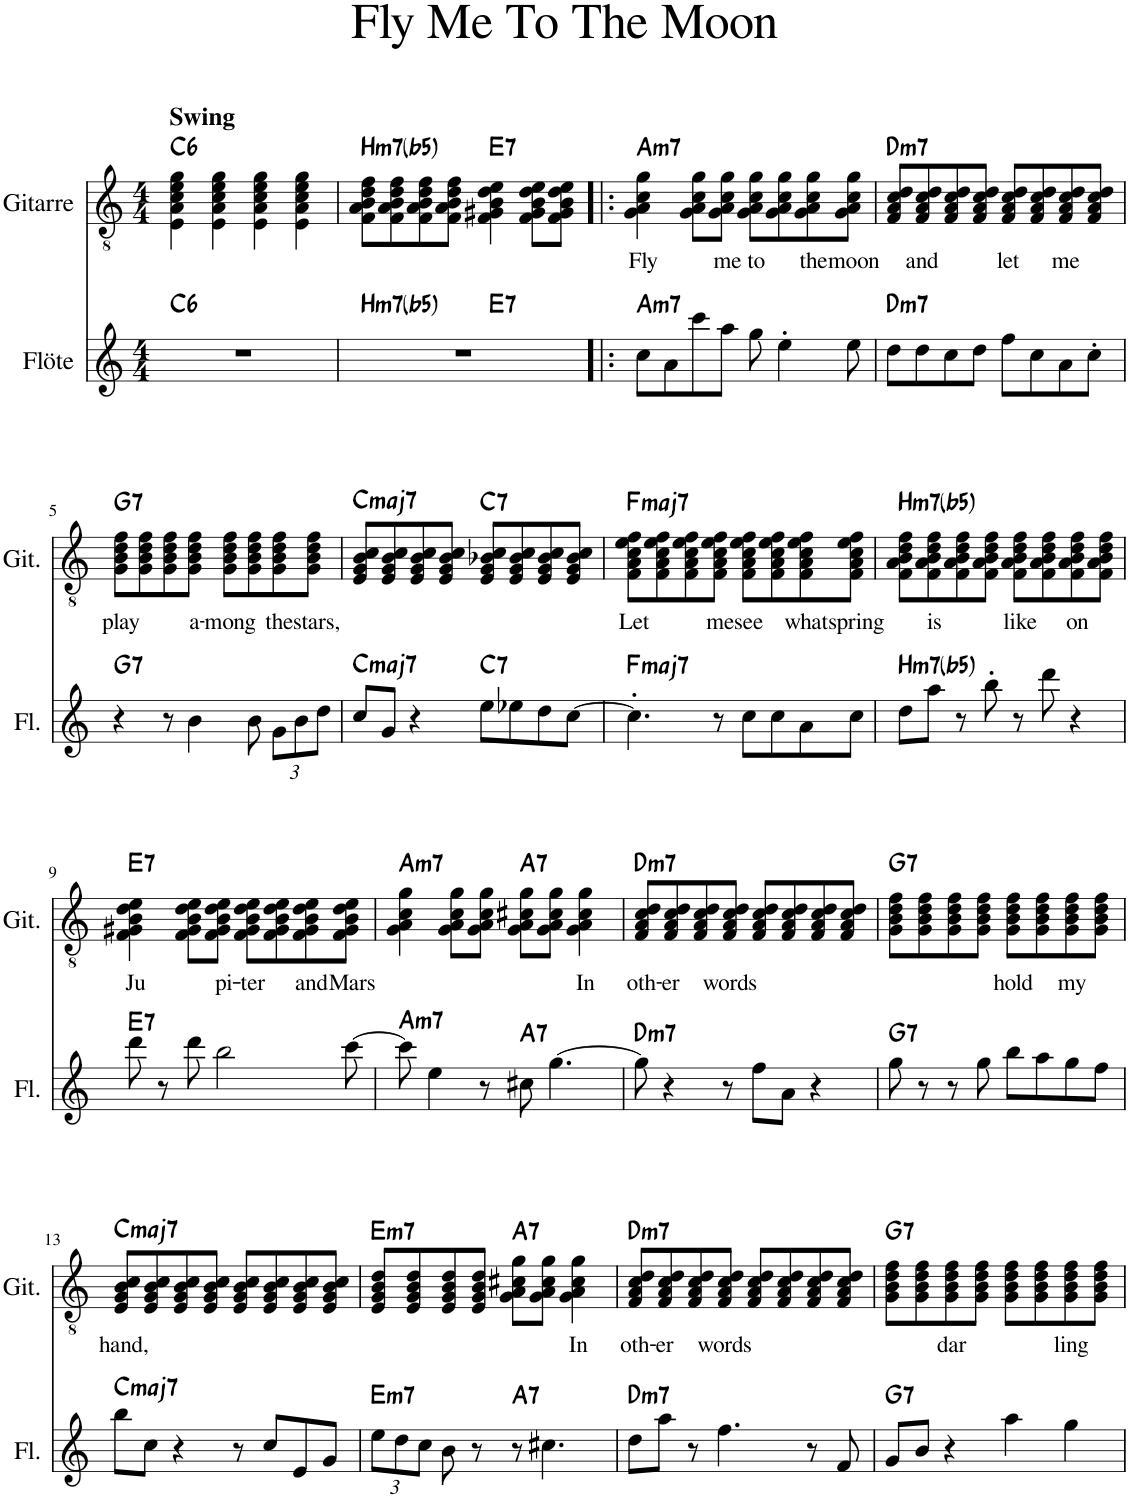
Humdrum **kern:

**kern	**harte	**kern	**text	**harte
*part2	*part2	*part1	*part1	*part1
*staff2	*	*staff1	*staff1	*
*I"Flöte	*	*I"Gitarre	*	*
*I'Fl.	*	*I'Git.	*	*
*clefG2	*	*clefGv2	*	*
*k[]	*	*k[]	*	*
*M4/4	*	*M4/4	*	*
=1	=1	=1	=1	=1
!	!LO:H:kt=6	!LO:TX:a:B:t=Swing	!	!LO:H:kt=6
1r	C:maj6	4E\ 4A\ 4c\ 4e\ 4g\	.	C:maj6
.	.	4E\ 4A\ 4c\ 4e\ 4g\	.	.
.	.	4E\ 4A\ 4c\ 4e\ 4g\	.	.
.	.	4E\ 4A\ 4c\ 4e\ 4g\	.	.
=2	=2	=2	=2	=2
!	!LO:H:kt=Hm7(b5)	!	!	!LO:H:kt=Hm7(b5)
*^	*	*	*	*
1r	2ryy	N	8F\ 8A\ 8B\ 8d\ 8f\L	.	N
.	.	.	8F\ 8A\ 8B\ 8d\ 8f\	.	.
.	.	.	8F\ 8A\ 8B\ 8d\ 8f\	.	.
.	.	.	8F\ 8A\ 8B\ 8d\ 8f\J	.	.
!	!	!LO:H:kt=7	!	!	!LO:H:kt=7
.	2ryy	E:7	4F\ 4G#X\ 4B\ 4d\ 4e\	.	E:7
.	.	.	8F\ 8G#\ 8B\ 8d\ 8e\L	.	.
.	.	.	8F\ 8G#\ 8B\ 8d\ 8e\J	.	.
=3!|:	=3!|:	=3!|:	=3!|:	=3!|:	=3!|:
!	!	!LO:H:kt=m7	!	!LO:LY:b	!LO:H:kt=m7
*v	*v	*	*	*	*
8cc\L	A:min7	4G\ 4A\ 4c\ 4g\	Fly	A:min7
8a\	.	.	.	.
8ccc\	.	8G\ 8A\ 8c\ 8g\L	.	.
!	!	!	!LO:LY:b	!
8aa\J	.	8G\ 8A\ 8c\ 8g\J	me	.
!	!	!	!LO:LY:b	!
8gg\	.	8G\ 8A\ 8c\ 8g\L	to	.
4ee'\	.	8G\ 8A\ 8c\ 8g\	.	.
!	!	!	!LO:LY:b	!
.	.	8G\ 8A\ 8c\ 8g\	the	.
!	!	!	!LO:LY:b	!
8ee\	.	8G\ 8A\ 8c\ 8g\J	moon	.
=4	=4	=4	=4	=4
!	!LO:H:kt=m7	!	!	!LO:H:kt=m7
8dd\L	D:min7	8F/ 8A/ 8c/ 8d/L	.	D:min7
!	!	!	!LO:LY:b	!
8dd\	.	8F/ 8A/ 8c/ 8d/	and	.
8cc\	.	8F/ 8A/ 8c/ 8d/	.	.
8dd\J	.	8F/ 8A/ 8c/ 8d/J	.	.
!	!	!	!LO:LY:b	!
8ff\L	.	8F/ 8A/ 8c/ 8d/L	let	.
8cc\	.	8F/ 8A/ 8c/ 8d/	.	.
!	!	!	!LO:LY:b	!
8a\	.	8F/ 8A/ 8c/ 8d/	me	.
8cc'\J	.	8F/ 8A/ 8c/ 8d/J	.	.
!!LO:LB:g=z
=5	=5	=5	=5	=5
!	!LO:H:kt=7	!	!LO:LY:b	!LO:H:kt=7
4r	G:7	8G\ 8B\ 8d\ 8f\L	play	G:7
.	.	8G\ 8B\ 8d\ 8f\	.	.
8r	.	8G\ 8B\ 8d\ 8f\	.	.
!	!	!	!LO:LY:b	!
4b\	.	8G\ 8B\ 8d\ 8f\J	a-	.
!	!	!	!LO:LY:b	!
.	.	8G\ 8B\ 8d\ 8f\L	-mong	.
8b\	.	8G\ 8B\ 8d\ 8f\	.	.
*Xbrackettup	*	*	*	*
!	!	!	!LO:LY:b	!
12g\L	.	8G\ 8B\ 8d\ 8f\	the	.
12b\	.	.	.	.
!	!	!	!LO:LY:b	!
.	.	8G\ 8B\ 8d\ 8f\J	stars,	.
12dd\J	.	.	.	.
=6	=6	=6	=6	=6
!	!LO:H:kt=maj7	!	!	!LO:H:kt=maj7
8cc/L	C:maj7	8E/ 8G/ 8B/ 8c/L	.	C:maj7
8g/J	.	8E/ 8G/ 8B/ 8c/	.	.
4r	.	8E/ 8G/ 8B/ 8c/	.	.
.	.	8E/ 8G/ 8B/ 8c/J	.	.
!	!LO:H:kt=7	!	!	!LO:H:kt=7
8ee\L	C:7	8E/ 8G/ 8B-X/ 8c/L	.	C:7
8ee-X\	.	8E/ 8G/ 8B-/ 8c/	.	.
8dd\	.	8E/ 8G/ 8B-/ 8c/	.	.
[8cc\J	.	8E/ 8G/ 8B-/ 8c/J	.	.
=7	=7	=7	=7	=7
!	!LO:H:kt=maj7	!	!LO:LY:b	!LO:H:kt=maj7
4.cc'\]	F:maj7	8F\ 8A\ 8c\ 8e\ 8f\L	Let	F:maj7
.	.	8F\ 8A\ 8c\ 8e\ 8f\	.	.
.	.	8F\ 8A\ 8c\ 8e\ 8f\	.	.
!	!	!	!LO:LY:b	!
8r	.	8F\ 8A\ 8c\ 8e\ 8f\J	me	.
!	!	!	!LO:LY:b	!
8cc\L	.	8F\ 8A\ 8c\ 8e\ 8f\L	see	.
8cc\	.	8F\ 8A\ 8c\ 8e\ 8f\	.	.
!	!	!	!LO:LY:b	!
8a\	.	8F\ 8A\ 8c\ 8e\ 8f\	what	.
!	!	!	!LO:LY:b	!
8cc\J	.	8F\ 8A\ 8c\ 8e\ 8f\J	spring	.
=8	=8	=8	=8	=8
!	!LO:H:kt=Hm7(b5)	!	!	!LO:H:kt=Hm7(b5)
8dd\L	N	8F\ 8A\ 8B\ 8d\ 8f\L	.	N
!	!	!	!LO:LY:b	!
8aa\J	.	8F\ 8A\ 8B\ 8d\ 8f\	is	.
8r	.	8F\ 8A\ 8B\ 8d\ 8f\	.	.
8bb'\	.	8F\ 8A\ 8B\ 8d\ 8f\J	.	.
!	!	!	!LO:LY:b	!
8r	.	8F\ 8A\ 8B\ 8d\ 8f\L	like	.
8ddd\	.	8F\ 8A\ 8B\ 8d\ 8f\	.	.
!	!	!	!LO:LY:b	!
4r	.	8F\ 8A\ 8B\ 8d\ 8f\	on	.
.	.	8F\ 8A\ 8B\ 8d\ 8f\J	.	.
!!LO:LB:g=z
=9	=9	=9	=9	=9
!	!LO:H:kt=7	!	!LO:LY:b	!LO:H:kt=7
8ddd\	E:7	4F\ 4G#X\ 4B\ 4d\ 4e\	Ju	E:7
8r	.	.	.	.
8ddd\	.	8F\ 8G#\ 8B\ 8d\ 8e\L	.	.
!	!	!	!LO:LY:b	!
2bb\	.	8F\ 8G#\ 8B\ 8d\ 8e\J	pi-	.
!	!	!	!LO:LY:b	!
.	.	8F\ 8G#\ 8B\ 8d\ 8e\L	-ter	.
.	.	8F\ 8G#\ 8B\ 8d\ 8e\	.	.
!	!	!	!LO:LY:b	!
.	.	8F\ 8G#\ 8B\ 8d\ 8e\	and	.
!	!	!	!LO:LY:b	!
[8ccc\	.	8F\ 8G#\ 8B\ 8d\ 8e\J	Mars	.
=10	=10	=10	=10	=10
!	!LO:H:kt=m7	!	!	!LO:H:kt=m7
8ccc\]	A:min7	4G\ 4A\ 4c\ 4g\	.	A:min7
4ee\	.	.	.	.
.	.	8G\ 8A\ 8c\ 8g\L	.	.
8r	.	8G\ 8A\ 8c\ 8g\J	.	.
!	!LO:H:kt=7	!	!	!LO:H:kt=7
8cc#X\	A:7	8G\ 8A\ 8c#X\ 8g\L	.	A:7
[4.gg\	.	8G\ 8A\ 8c#\ 8g\J	.	.
!	!	!	!LO:LY:b	!
.	.	4G\ 4A\ 4c#\ 4g\	In	.
=11	=11	=11	=11	=11
!	!LO:H:kt=m7	!	!LO:LY:b	!LO:H:kt=m7
8gg\]	D:min7	8F/ 8A/ 8c/ 8d/L	oth-	D:min7
!	!	!	!LO:LY:b	!
4r	.	8F/ 8A/ 8c/ 8d/	-er	.
.	.	8F/ 8A/ 8c/ 8d/	.	.
!	!	!	!LO:LY:b	!
8r	.	8F/ 8A/ 8c/ 8d/J	words	.
8ff\L	.	8F/ 8A/ 8c/ 8d/L	.	.
8a\J	.	8F/ 8A/ 8c/ 8d/	.	.
4r	.	8F/ 8A/ 8c/ 8d/	.	.
.	.	8F/ 8A/ 8c/ 8d/J	.	.
=12	=12	=12	=12	=12
!	!LO:H:kt=7	!	!	!LO:H:kt=7
8gg\	G:7	8G\ 8B\ 8d\ 8f\L	.	G:7
8r	.	8G\ 8B\ 8d\ 8f\	.	.
8r	.	8G\ 8B\ 8d\ 8f\	.	.
8gg\	.	8G\ 8B\ 8d\ 8f\J	.	.
!	!	!	!LO:LY:b	!
8bb\L	.	8G\ 8B\ 8d\ 8f\L	hold	.
8aa\	.	8G\ 8B\ 8d\ 8f\	.	.
!	!	!	!LO:LY:b	!
8gg\	.	8G\ 8B\ 8d\ 8f\	my	.
8ff\J	.	8G\ 8B\ 8d\ 8f\J	.	.
!!LO:LB:g=z
=13	=13	=13	=13	=13
!	!LO:H:kt=maj7	!	!LO:LY:b	!LO:H:kt=maj7
8bb\L	C:maj7	8E/ 8G/ 8B/ 8c/L	hand,	C:maj7
8cc\J	.	8E/ 8G/ 8B/ 8c/	.	.
4r	.	8E/ 8G/ 8B/ 8c/	.	.
.	.	8E/ 8G/ 8B/ 8c/J	.	.
8r	.	8E/ 8G/ 8B/ 8c/L	.	.
8cc/L	.	8E/ 8G/ 8B/ 8c/	.	.
8e/	.	8E/ 8G/ 8B/ 8c/	.	.
8g/J	.	8E/ 8G/ 8B/ 8c/J	.	.
=14	=14	=14	=14	=14
!	!LO:H:kt=m7	!	!	!LO:H:kt=m7
12ee\L	E:min7	8E/ 8G/ 8B/ 8d/L	.	E:min7
12dd\	.	.	.	.
.	.	8E/ 8G/ 8B/ 8d/	.	.
12cc\J	.	.	.	.
8b\	.	8E/ 8G/ 8B/ 8d/	.	.
8r	.	8E/ 8G/ 8B/ 8d/J	.	.
!	!LO:H:kt=7	!	!	!LO:H:kt=7
8r	A:7	8G\ 8A\ 8c#X\ 8g\L	.	A:7
4.cc#X\	.	8G\ 8A\ 8c#\ 8g\J	.	.
!	!	!	!LO:LY:b	!
.	.	4G\ 4A\ 4c#\ 4g\	In	.
=15	=15	=15	=15	=15
!	!LO:H:kt=m7	!	!LO:LY:b	!LO:H:kt=m7
8dd\L	D:min7	8F/ 8A/ 8c/ 8d/L	oth-	D:min7
!	!	!	!LO:LY:b	!
8aa\J	.	8F/ 8A/ 8c/ 8d/	-er	.
8r	.	8F/ 8A/ 8c/ 8d/	.	.
!	!	!	!LO:LY:b	!
4.ff\	.	8F/ 8A/ 8c/ 8d/J	words	.
.	.	8F/ 8A/ 8c/ 8d/L	.	.
.	.	8F/ 8A/ 8c/ 8d/	.	.
8r	.	8F/ 8A/ 8c/ 8d/	.	.
8f/	.	8F/ 8A/ 8c/ 8d/J	.	.
=16	=16	=16	=16	=16
!	!LO:H:kt=7	!	!	!LO:H:kt=7
8g/L	G:7	8G\ 8B\ 8d\ 8f\L	.	G:7
8b/J	.	8G\ 8B\ 8d\ 8f\	.	.
!	!	!	!LO:LY:b	!
4r	.	8G\ 8B\ 8d\ 8f\	dar	.
.	.	8G\ 8B\ 8d\ 8f\J	.	.
4aa\	.	8G\ 8B\ 8d\ 8f\L	.	.
.	.	8G\ 8B\ 8d\ 8f\	.	.
!	!	!	!LO:LY:b	!
4gg\	.	8G\ 8B\ 8d\ 8f\	ling	.
.	.	8G\ 8B\ 8d\ 8f\J	.	.
=	=	=	=	=
*-	*-	*-	*-	*-
